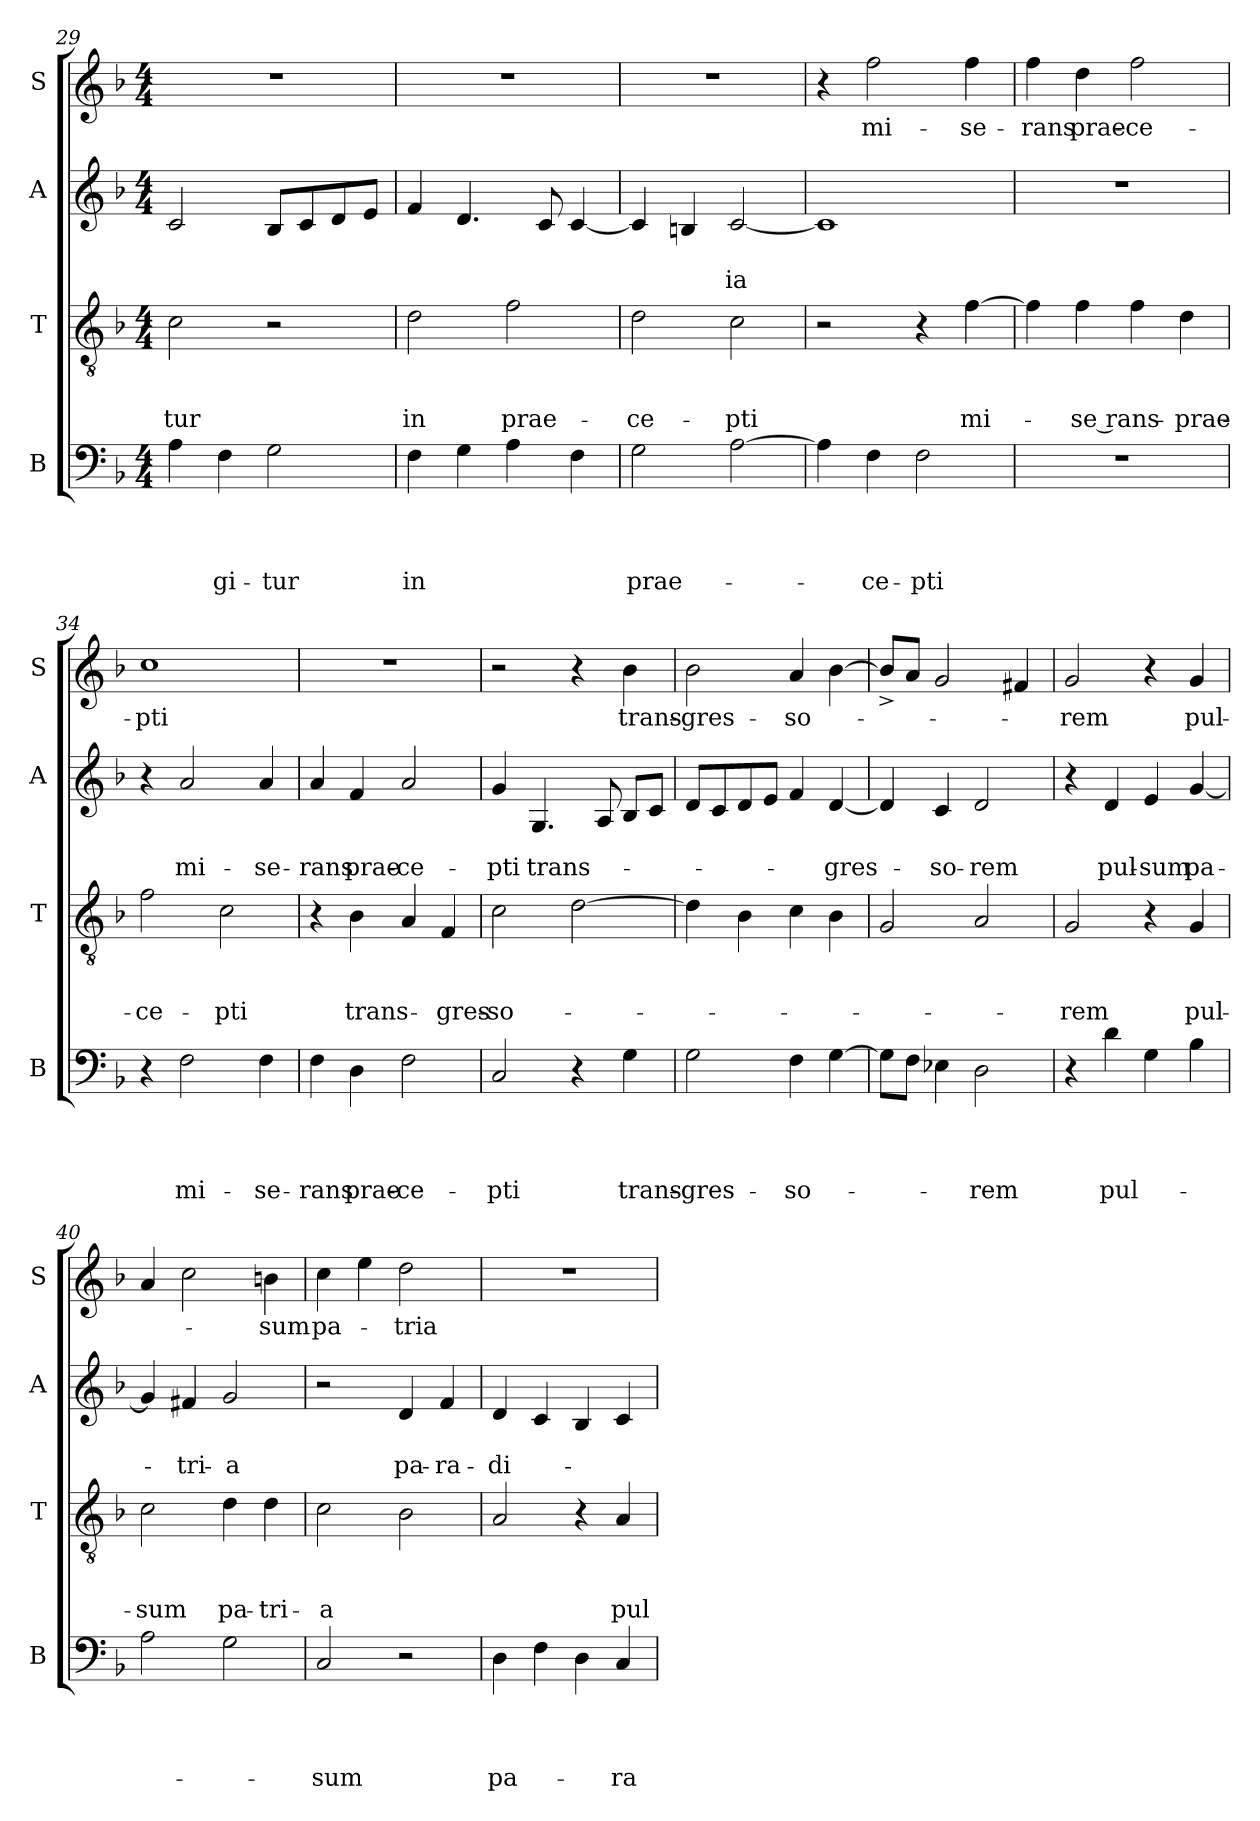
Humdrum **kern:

**kern	**text	**text	**text	**text	**kern	**text	**text	**text	**kern	**text	**text	**kern	**text
*part4	*part4	*part4	*part4	*part4	*part3	*part3	*part3	*part3	*part2	*part2	*part2	*part1	*part1
*staff4	*staff4	*staff4	*staff4	*staff4	*staff3	*staff3	*staff3	*staff3	*staff2	*staff2	*staff2	*staff1	*staff1
*I"B	*	*	*	*	*I"T	*	*	*	*I"A	*	*	*I"S	*
*I'B	*	*	*	*	*I'T	*	*	*	*I'A	*	*	*I'S	*
*clefF4	*	*	*	*	*clefGv2	*	*	*	*clefG2	*	*	*clefG2	*
*k[b-]	*	*	*	*	*k[b-]	*	*	*	*k[b-]	*	*	*k[b-]	*
*F:	*	*	*	*	*F:	*	*	*	*F:	*	*	*F:	*
*M4/4	*	*	*	*	*M4/4	*	*	*	*M4/4	*	*	*M4/4	*
=29	=29	=29	=29	=29	=29	=29	=29	=29	=29	=29	=29	=29	=29
!	!	!	!	!	!	!	!	!LO:LY:b	!	!	!	!	!
4A\	.	.	.	.	2c\	.	.	-tur	2c/	.	.	1r	.
!	!	!	!	!LO:LY:b	!	!	!	!	!	!	!	!	!
4F\	.	.	.	-gi-	.	.	.	.	.	.	.	.	.
!	!	!	!	!LO:LY:b:rj	!	!	!	!	!	!	!	!	!
2G\	.	.	.	-tur	2r	.	.	.	8B-/L	.	.	.	.
.	.	.	.	.	.	.	.	.	8c/	.	.	.	.
.	.	.	.	.	.	.	.	.	8d/	.	.	.	.
.	.	.	.	.	.	.	.	.	8e/J	.	.	.	.
=30	=30	=30	=30	=30	=30	=30	=30	=30	=30	=30	=30	=30	=30
!	!	!	!	!LO:LY:b	!	!	!	!LO:LY:b	!	!	!	!	!
4F\	.	.	.	in	2d\	.	.	in	4f/	.	.	1r	.
4G\	.	.	.	.	.	.	.	.	4.d/	.	.	.	.
!	!	!	!	!	!	!	!	!LO:LY:b	!	!	!	!	!
4A\	.	.	.	.	2f\	.	.	prae-	.	.	.	.	.
.	.	.	.	.	.	.	.	.	8c/	.	.	.	.
4F\	.	.	.	.	.	.	.	.	[<4c/	.	.	.	.
=31	=31	=31	=31	=31	=31	=31	=31	=31	=31	=31	=31	=31	=31
!	!	!	!	!LO:LY:b	!	!	!	!LO:LY:b	!	!	!	!	!
2G\	.	.	.	prae-	2d\	.	.	-ce-	4c/]	.	.	1r	.
.	.	.	.	.	.	.	.	.	4Bn/	.	.	.	.
!	!	!	!	!	!	!	!	!LO:LY:b	!	!	!LO:LY:b	!	!
[>2A\	.	.	.	.	2c\	.	.	-pti	[<2c/	.	-ia	.	.
=32	=32	=32	=32	=32	=32	=32	=32	=32	=32	=32	=32	=32	=32
4A\]	.	.	.	.	2r	.	.	.	1c]	.	.	4r	.
!	!	!	!	!LO:LY:b	!	!	!	!	!	!	!	!	!LO:LY:b
4F\	.	.	.	-ce-	.	.	.	.	.	.	.	2ff\	mi-
!	!	!	!	!LO:LY:b	!	!	!	!	!	!	!	!	!
2F\	.	.	.	-pti	4r	.	.	.	.	.	.	.	.
!	!	!	!	!	!	!	!	!LO:LY:b	!	!	!	!	!LO:LY:b
.	.	.	.	.	[>4f\	.	.	mi-	.	.	.	4ff\	-se-
=33	=33	=33	=33	=33	=33	=33	=33	=33	=33	=33	=33	=33	=33
!	!	!	!	!	!	!	!	!	!	!	!	!	!LO:LY:b
1r	.	.	.	.	4f\]	.	.	.	1r	.	.	4ff\	-rans
!	!	!	!	!	!	!	!	!LO:LY:b:rj	!	!	!	!	!LO:LY:b
.	.	.	.	.	4f\	.	.	-se rans-	.	.	.	4dd\	prae-
!	!	!	!	!	!	!	!	!	!	!	!	!	!LO:LY:b
.	.	.	.	.	4f\	.	.	.	.	.	.	2ff\	-ce-
!	!	!	!	!	!	!	!	!LO:LY:b	!	!	!	!	!
.	.	.	.	.	4d\	.	.	-prae-	.	.	.	.	.
!!LO:LB:g=z
=34	=34	=34	=34	=34	=34	=34	=34	=34	=34	=34	=34	=34	=34
!	!	!	!	!	!	!	!	!LO:LY:b	!	!	!	!	!LO:LY:b
4r	.	.	.	.	2f\	.	.	-ce-	4r	.	.	1cc	-pti
!	!	!	!	!LO:LY:b	!	!	!	!	!	!	!LO:LY:b	!	!
2F\	.	.	.	mi-	.	.	.	.	2a/	.	mi-	.	.
!	!	!	!	!	!	!	!	!LO:LY:b	!	!	!	!	!
.	.	.	.	.	2c\	.	.	-pti	.	.	.	.	.
!	!	!	!	!LO:LY:b	!	!	!	!	!	!	!LO:LY:b	!	!
4F\	.	.	.	-se-	.	.	.	.	4a/	.	-se-	.	.
=35	=35	=35	=35	=35	=35	=35	=35	=35	=35	=35	=35	=35	=35
!	!	!	!	!LO:LY:b	!	!	!	!	!	!	!LO:LY:b	!	!
4F\	.	.	.	-rans	4r	.	.	.	4a/	.	-rans	1r	.
!	!	!	!	!LO:LY:b	!	!	!	!LO:LY:b	!	!	!LO:LY:b	!	!
4D\	.	.	.	prae-	4B-\	.	.	trans-	4f/	.	prae-	.	.
!	!	!	!	!LO:LY:b:rj	!	!	!	!	!	!	!LO:LY:b:rj	!	!
2F\	.	.	.	-ce-	4A/	.	.	.	2a/	.	-ce-	.	.
!	!	!	!	!	!	!	!	!LO:LY:b	!	!	!	!	!
.	.	.	.	.	4F/	.	.	-gres-	.	.	.	.	.
=36	=36	=36	=36	=36	=36	=36	=36	=36	=36	=36	=36	=36	=36
!	!	!	!	!LO:LY:b	!	!	!	!LO:LY:b	!	!	!LO:LY:b	!	!
2C/	.	.	.	-pti	2c\	.	.	-so-	4g/	.	-pti	2r	.
!	!	!	!	!	!	!	!	!	!	!	!LO:LY:b	!	!
.	.	.	.	.	.	.	.	.	4.G/	.	trans-	.	.
4r	.	.	.	.	[>2d\	.	.	.	.	.	.	4r	.
.	.	.	.	.	.	.	.	.	8A/	.	.	.	.
!	!	!	!	!LO:LY:b	!	!	!	!	!	!	!	!	!LO:LY:b
4G\	.	.	.	trans-	.	.	.	.	8B-/L	.	.	4b-\	trans-
.	.	.	.	.	.	.	.	.	8c/J	.	.	.	.
=37	=37	=37	=37	=37	=37	=37	=37	=37	=37	=37	=37	=37	=37
!	!	!	!	!LO:LY:b	!	!	!	!	!	!	!	!	!LO:LY:b
2G\	.	.	.	-gres-	4d\]	.	.	.	8d/L	.	.	2b-\	-gres-
.	.	.	.	.	.	.	.	.	8c/	.	.	.	.
.	.	.	.	.	4B-\	.	.	.	8d/	.	.	.	.
.	.	.	.	.	.	.	.	.	8e/J	.	.	.	.
!	!	!	!	!LO:LY:b	!	!	!	!	!	!	!	!	!LO:LY:b
4F\	.	.	.	-so-	4c\	.	.	.	4f/	.	.	4a/	-so-
!	!	!	!	!	!	!	!	!	!	!	!LO:LY:b	!	!
[>4G\	.	.	.	.	4B-\	.	.	.	[<4d/	.	-gres-	[>4b-\	.
=38	=38	=38	=38	=38	=38	=38	=38	=38	=38	=38	=38	=38	=38
8G\L]	.	.	.	.	2G/	.	.	.	4d/]	.	.	8b-^</L]	.
8F\J	.	.	.	.	.	.	.	.	.	.	.	8a/J	.
!	!	!	!	!	!	!	!	!	!	!	!LO:LY:b	!	!
4E-X\	.	.	.	.	.	.	.	.	4c/	.	-so-	2g/	.
!	!	!	!	!LO:LY:b	!	!	!	!	!	!	!LO:LY:b	!	!
2D\	.	.	.	-rem	2A/	.	.	.	2d/	.	-rem	.	.
.	.	.	.	.	.	.	.	.	.	.	.	4f#X/	.
=39	=39	=39	=39	=39	=39	=39	=39	=39	=39	=39	=39	=39	=39
!	!	!	!	!	!	!	!	!LO:LY:b	!	!	!	!	!LO:LY:b
4r	.	.	.	.	2G/	.	.	-rem	4r	.	.	2g/	-rem
!	!	!	!	!LO:LY:b	!	!	!	!	!	!	!LO:LY:b	!	!
4d\	.	.	.	pul-	.	.	.	.	4d/	.	pul-	.	.
!	!	!	!	!	!	!	!	!	!	!	!LO:LY:b:rj	!	!
4G\	.	.	.	.	4r	.	.	.	4e/	.	-sum	4r	.
!	!	!	!	!	!	!	!	!LO:LY:b	!	!	!LO:LY:b	!	!LO:LY:b
4B-\	.	.	.	.	4G/	.	.	pul-	[<4g/	.	pa-	4g/	pul-
=40	=40	=40	=40	=40	=40	=40	=40	=40	=40	=40	=40	=40	=40
!	!	!	!	!	!	!	!	!LO:LY:b	!	!	!	!	!
2A\	.	.	.	.	2c\	.	.	-sum	4g/]	.	.	4a/	.
!	!	!	!	!	!	!	!	!	!	!	!LO:LY:b	!	!
.	.	.	.	.	.	.	.	.	4f#X/	.	-tri-	2cc\	.
!	!	!	!	!	!	!	!	!LO:LY:b	!	!	!LO:LY:b	!	!
2G\	.	.	.	.	4d\	.	.	pa-	2g/	.	-a	.	.
!	!	!	!	!	!	!	!	!LO:LY:b:rj	!	!	!	!	!LO:LY:b
.	.	.	.	.	4d\	.	.	-tri-	.	.	.	4bn\	-sum
!!LO:PB:g=z
=41	=41	=41	=41	=41	=41	=41	=41	=41	=41	=41	=41	=41	=41
!	!	!	!	!LO:LY:b	!	!	!	!LO:LY:b:rj	!	!	!	!	!LO:LY:b
2C/	.	.	.	-sum	2c\	.	.	-a	2r	.	.	4cc\	pa-
.	.	.	.	.	.	.	.	.	.	.	.	4ee\	.
!	!	!	!	!	!	!	!	!	!	!	!LO:LY:b	!	!LO:LY:b
2r	.	.	.	.	2B-\	.	.	.	4d/	.	pa-	2dd\	-tria
!	!	!	!	!	!	!	!	!	!	!	!LO:LY:b:rj	!	!
.	.	.	.	.	.	.	.	.	4f/	.	-ra-	.	.
=42	=42	=42	=42	=42	=42	=42	=42	=42	=42	=42	=42	=42	=42
!	!	!	!	!LO:LY:b	!	!	!	!	!	!	!LO:LY:b	!	!
4D\	.	.	.	pa-	2A/	.	.	.	4d/	.	-di-	1r	.
4F\	.	.	.	.	.	.	.	.	4c/	.	.	.	.
4D\	.	.	.	.	4r	.	.	.	4B-/	.	.	.	.
!	!	!	!	!LO:LY:b	!	!	!	!LO:LY:b	!	!	!	!	!
4C/	.	.	.	-ra-	4A/	.	.	pul-	4c/	.	.	.	.
=	=	=	=	=	=	=	=	=	=	=	=	=	=
*-	*-	*-	*-	*-	*-	*-	*-	*-	*-	*-	*-	*-	*-
